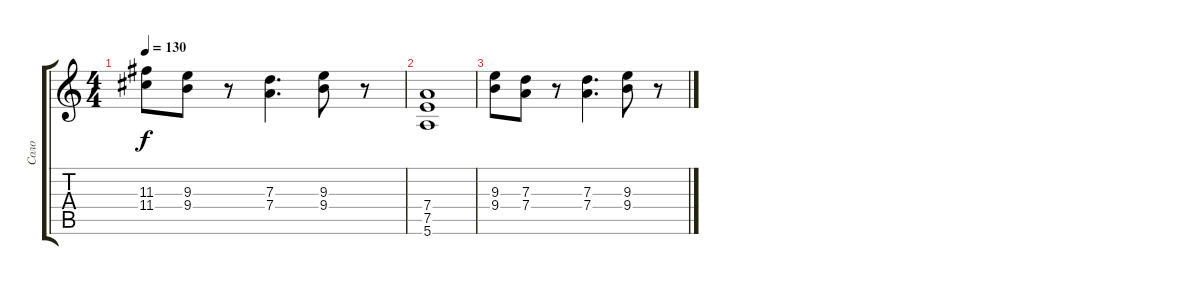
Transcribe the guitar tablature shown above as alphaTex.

\track ("Соло" "Соло") {instrument distortionguitar}
\staff {score tabs}
\tuning (E4 B3 G3 D3 A2 E2) {hide}
\ts (4 4)
\tempo 130
\clef g2
\ks c
(11.3 11.4).8{dy f} (9.3 9.4).8 r.8 (7.3 7.4).4{d} (9.3 9.4).8 r.8 |
(7.4 7.5 5.6).1 |
(9.3 9.4).8 (7.3 7.4).8 r.8 (7.3 7.4).4{d} (9.3 9.4).8 r.8
